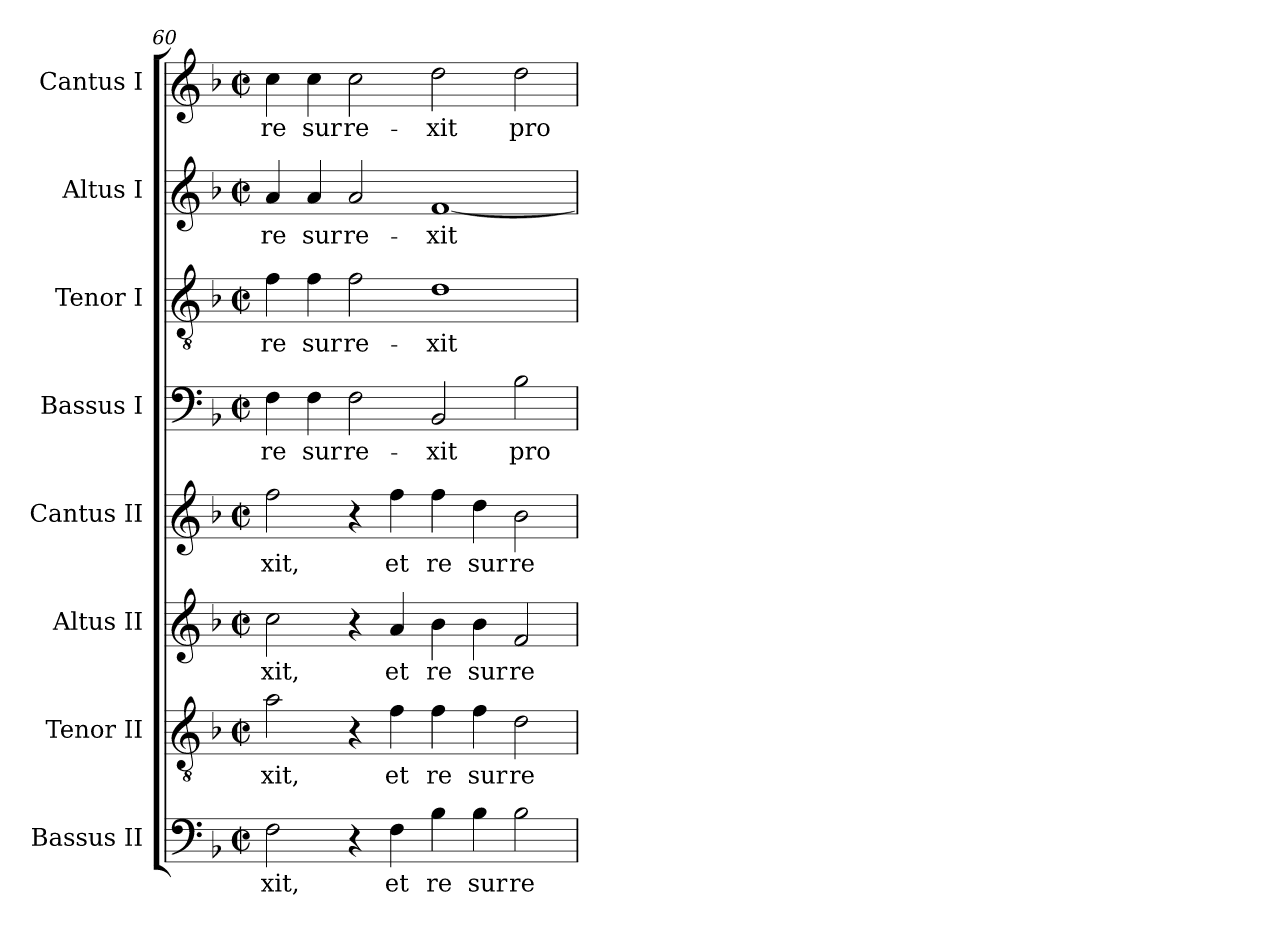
**kern	**text	**kern	**text	**kern	**text	**kern	**text	**kern	**text	**kern	**text	**kern	**text	**kern	**text
*part8	*part8	*part7	*part7	*part6	*part6	*part5	*part5	*part4	*part4	*part3	*part3	*part2	*part2	*part1	*part1
*staff8	*staff8	*staff7	*staff7	*staff6	*staff6	*staff5	*staff5	*staff4	*staff4	*staff3	*staff3	*staff2	*staff2	*staff1	*staff1
*I"Bassus II	*	*I"Tenor II	*	*I"Altus II	*	*I"Cantus II	*	*I"Bassus I	*	*I"Tenor I	*	*I"Altus I	*	*I"Cantus I	*
*clefF4	*	*clefGv2	*	*clefG2	*	*clefG2	*	*clefF4	*	*clefGv2	*	*clefG2	*	*clefG2	*
*k[b-]	*	*k[b-]	*	*k[b-]	*	*k[b-]	*	*k[b-]	*	*k[b-]	*	*k[b-]	*	*k[b-]	*
*F:	*	*F:	*	*F:	*	*F:	*	*F:	*	*F:	*	*F:	*	*F:	*
*M2/2	*	*M2/2	*	*M2/2	*	*M2/2	*	*M2/2	*	*M2/2	*	*M2/2	*	*M2/2	*
*met(c|)	*	*met(c|)	*	*met(c|)	*	*met(c|)	*	*met(c|)	*	*met(c|)	*	*met(c|)	*	*met(c|)	*
=60	=60	=60	=60	=60	=60	=60	=60	=60	=60	=60	=60	=60	=60	=60	=60
!	!LO:LY:b:cj	!	!LO:LY:b:cj	!	!LO:LY:b:cj	!	!LO:LY:b:cj	!	!LO:LY:b:cj	!	!LO:LY:b:cj	!	!LO:LY:b:cj	!	!LO:LY:b:cj
2F\	xit,	2a\	xit,	2cc\	xit,	2ff\	xit,	4F\	re	4f\	re	4a/	re	4cc\	re
!	!	!	!	!	!	!	!	!	!LO:LY:b:cj	!	!LO:LY:b:cj	!	!LO:LY:b:cj	!	!LO:LY:b:cj
.	.	.	.	.	.	.	.	4F\	sur	4f\	sur	4a/	sur	4cc\	sur
!	!	!	!	!	!	!	!	!	!LO:LY:b:cj	!	!LO:LY:b:cj	!	!LO:LY:b:cj	!	!LO:LY:b:cj
4r	.	4r	.	4r	.	4r	.	2F\	re-	2f\	re-	2a/	re-	2cc\	re-
!	!LO:LY:b:cj	!	!LO:LY:b:cj	!	!LO:LY:b:cj	!	!LO:LY:b:cj	!	!	!	!	!	!	!	!
4F\	et	4f\	et	4a/	et	4ff\	et	.	.	.	.	.	.	.	.
!	!LO:LY:b:cj	!	!LO:LY:b:cj	!	!LO:LY:b:cj	!	!LO:LY:b:cj	!	!LO:LY:b:cj	!	!LO:LY:b:cj	!	!LO:LY:b:cj	!	!LO:LY:b:cj
4B-\	re	4f\	re	4b-\	re	4ff\	re	2BB-/	-xit	1d	-xit	[<1f	-xit	2dd\	-xit
!	!LO:LY:b:cj	!	!LO:LY:b:cj	!	!LO:LY:b:cj	!	!LO:LY:b:cj	!	!	!	!	!	!	!	!
4B-\	sur	4f\	sur	4b-\	sur	4dd\	sur	.	.	.	.	.	.	.	.
!	!LO:LY:b:cj	!	!LO:LY:b:cj	!	!LO:LY:b:cj	!	!LO:LY:b:cj	!	!LO:LY:b:cj	!	!	!	!	!	!LO:LY:b:cj
2B-\	re	2d\	re	2f/	re	2b-\	re	2B-\	pro-	.	.	.	.	2dd\	pro-
=	=	=	=	=	=	=	=	=	=	=	=	=	=	=	=
*-	*-	*-	*-	*-	*-	*-	*-	*-	*-	*-	*-	*-	*-	*-	*-
